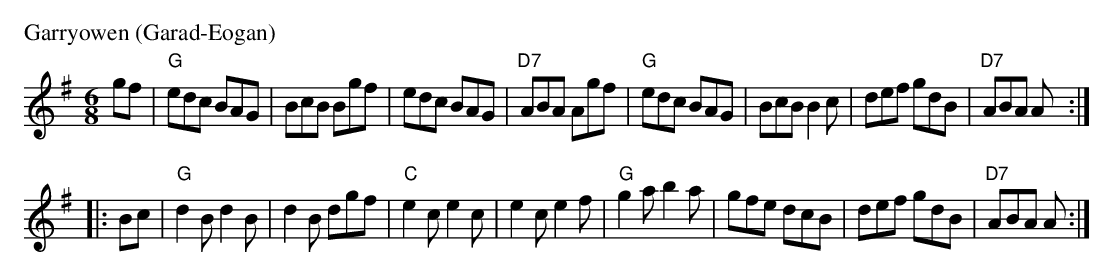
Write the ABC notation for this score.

X:1
P: Garryowen (Garad-Eogan)
M: 6/8
L: 1/8
K: G
gf \
| "G"edc BAG | BcB Bgf | edc BAG | "D7"ABA Agf \
| "G"edc BAG | BcB B2c | def gdB | "D7"ABA A :|
|: Bc \
| "G"d2B d2B | d2B dgf | "C"e2c e2c | e2c e2f \
| "G"g2a b2a | gfe dcB | def gdB | "D7"ABA A :|
